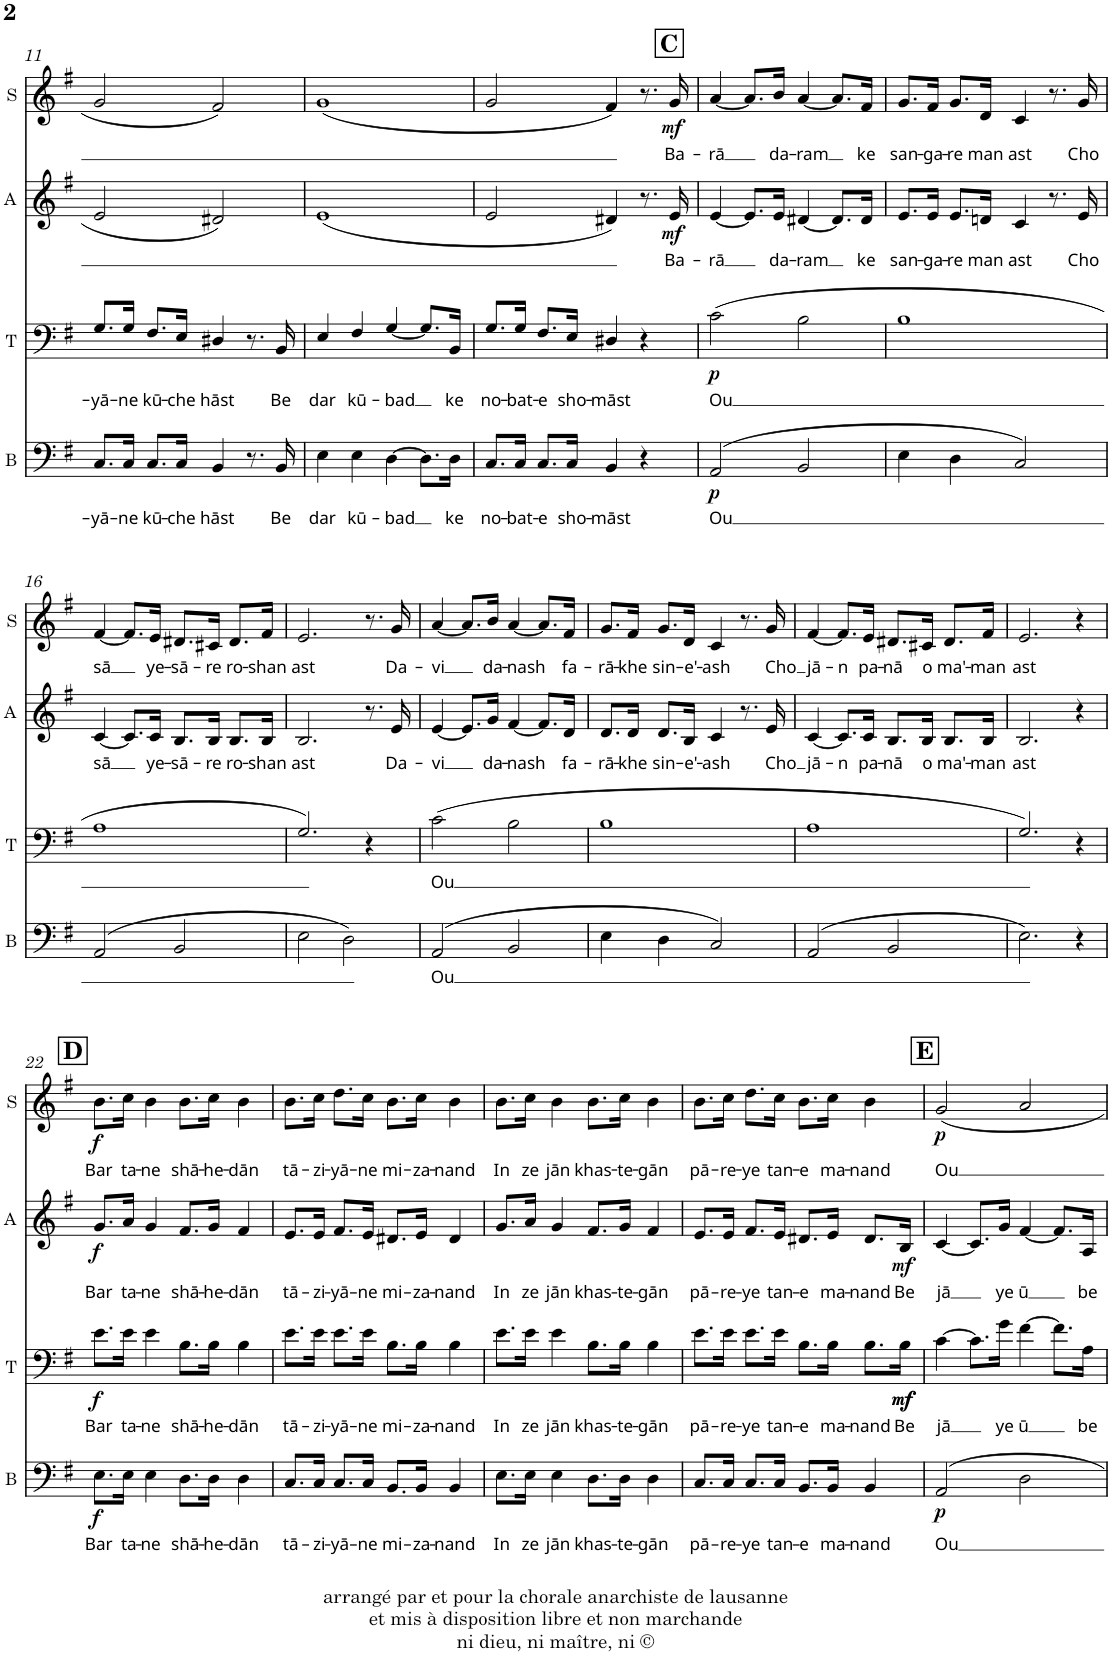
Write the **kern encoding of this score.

**kern	**text	**dynam	**kern	**text	**dynam	**kern	**text	**dynam	**kern	**text	**dynam
*part4	*part4	*part4	*part3	*part3	*part3	*part2	*part2	*part2	*part1	*part1	*part1
*staff4	*staff4	*staff4	*staff3	*staff3	*staff3	*staff2	*staff2	*staff2	*staff1	*staff1	*staff1
*I"Bass	*	*	*I"Tenor	*	*	*I"Alto	*	*	*I"Soprano	*	*
*I'B	*	*	*I'T	*	*	*I'A	*	*	*I'S	*	*
!!LO:PB:g=z
*clefF4	*	*	*clefF4	*	*	*clefG2	*	*	*clefG2	*	*
*k[f#]	*	*	*k[f#]	*	*	*k[f#]	*	*	*k[f#]	*	*
*M4/4	*	*	*M4/4	*	*	*M4/4	*	*	*M4/4	*	*
=11	=11	=11	=11	=11	=11	=11	=11	=11	=11	=11	=11
!	!LO:LY:b	!	!	!LO:LY:b	!	!	!	!	!	!	!
8.C/L	-yā-	.	8.G/L	-yā-	.	2e/	.	.	2g/	.	.
!	!LO:LY:b	!	!	!LO:LY:b	!	!	!	!	!	!	!
16C/Jk	-ne	.	16G/Jk	-ne	.	.	.	.	.	.	.
!	!LO:LY:b	!	!	!LO:LY:b	!	!	!	!	!	!	!
8.C/L	kū-	.	8.F#/L	kū-	.	.	.	.	.	.	.
!	!LO:LY:b	!	!	!LO:LY:b	!	!	!	!	!	!	!
16C/Jk	-che	.	16E/Jk	-che	.	.	.	.	.	.	.
!	!LO:LY:b	!	!	!LO:LY:b	!	!	!	!	!	!	!
4BB/	hāst	.	4D#X/	hāst	.	2d#X/	.	.	2f#/	.	.
8.r	.	.	8.r	.	.	.	.	.	.	.	.
!	!LO:LY:b	!	!	!LO:LY:b	!	!	!	!	!	!	!
16BB/	Be	.	16BB/	Be	.	.	.	.	.	.	.
=12	=12	=12	=12	=12	=12	=12	=12	=12	=12	=12	=12
!	!LO:LY:b	!	!	!LO:LY:b	!	!	!	!	!	!	!
4E\	dar	.	4E/	dar	.	(<1e	.	.	(<1g	.	.
!	!LO:LY:b	!	!	!LO:LY:b	!	!	!	!	!	!	!
4E\	kū-	.	4F#/	kū-	.	.	.	.	.	.	.
!	!LO:LY:b	!	!	!LO:LY:b	!	!	!	!	!	!	!
[>4D\	-bad	.	[<4G/	-bad	.	.	.	.	.	.	.
8.D\L]	.	.	8.G/L]	.	.	.	.	.	.	.	.
!	!LO:LY:b	!	!	!LO:LY:b	!	!	!	!	!	!	!
16D\Jk	ke	.	16BB/Jk	ke	.	.	.	.	.	.	.
!!LO:REH:place=s1:a:B:cj:fs=14:t=C:qo=3.75
=13	=13	=13	=13	=13	=13	=13	=13	=13	=13	=13	=13
!	!LO:LY:b	!	!	!LO:LY:b	!	!	!	!	!	!	!
8.C/L	no-	.	8.G/L	no-	.	2e/	.	.	2g/	.	.
!	!LO:LY:b	!	!	!LO:LY:b	!	!	!	!	!	!	!
16C/Jk	-bat-	.	16G/Jk	-bat-	.	.	.	.	.	.	.
!	!LO:LY:b	!	!	!LO:LY:b	!	!	!	!	!	!	!
8.C/L	-e	.	8.F#/L	-e	.	.	.	.	.	.	.
!	!LO:LY:b	!	!	!LO:LY:b	!	!	!	!	!	!	!
16C/Jk	sho-	.	16E/Jk	sho-	.	.	.	.	.	.	.
!	!LO:LY:b	!	!	!LO:LY:b	!	!	!	!	!	!	!
4BB/	-māst	.	4D#X/	-māst	.	4d#X/)	.	.	4f#/)	.	.
4r	.	.	4r	.	.	8.r	.	.	8.r	.	.
!	!	!	!	!	!	!	!LO:LY:b	!LO:DY:b	!	!LO:LY:b	!LO:DY:b
.	.	.	.	.	.	16e/	Ba-	mf	16g/	Ba-	mf
=14	=14	=14	=14	=14	=14	=14	=14	=14	=14	=14	=14
!	!LO:LY:b	!LO:DY:b	!	!LO:LY:b	!LO:DY:b	!	!LO:LY:b	!	!	!LO:LY:b	!
(>2AA/	Ou	p	(>2c\	Ou	p	[<4e/	-rā	.	[<4a/	-rā	.
.	.	.	.	.	.	8.e/L]	.	.	8.a/L]	.	.
!	!	!	!	!	!	!	!LO:LY:b	!	!	!LO:LY:b	!
.	.	.	.	.	.	16e/Jk	da-	.	16b/Jk	da-	.
!	!	!	!	!	!	!	!LO:LY:b	!	!	!LO:LY:b	!
2BB/	.	.	2B\	.	.	[<4d#X/	-ram	.	[<4a/	-ram	.
.	.	.	.	.	.	8.d#/L]	.	.	8.a/L]	.	.
!	!	!	!	!	!	!	!LO:LY:b	!	!	!LO:LY:b	!
.	.	.	.	.	.	16d#/Jk	ke	.	16f#/Jk	ke	.
=15	=15	=15	=15	=15	=15	=15	=15	=15	=15	=15	=15
!	!	!	!	!	!	!	!LO:LY:b	!	!	!LO:LY:b	!
4E\	.	.	1B	.	.	8.e/L	san-	.	8.g/L	san-	.
!	!	!	!	!	!	!	!LO:LY:b	!	!	!LO:LY:b	!
.	.	.	.	.	.	16e/Jk	-ga-	.	16f#/Jk	-ga-	.
!	!	!	!	!	!	!	!LO:LY:b	!	!	!LO:LY:b	!
4D\	.	.	.	.	.	8.e/L	-re	.	8.g/L	-re	.
!	!	!	!	!	!	!	!LO:LY:b	!	!	!LO:LY:b	!
.	.	.	.	.	.	16dn/Jk	man	.	16d/Jk	man	.
!	!	!	!	!	!	!	!LO:LY:b	!	!	!LO:LY:b	!
2C/)	.	.	.	.	.	4c/	ast	.	4c/	ast	.
.	.	.	.	.	.	8.r	.	.	8.r	.	.
!	!	!	!	!	!	!	!LO:LY:b	!	!	!LO:LY:b	!
.	.	.	.	.	.	16e/	Cho	.	16g/	Cho	.
!!LO:LB:g=z
=16	=16	=16	=16	=16	=16	=16	=16	=16	=16	=16	=16
!	!	!	!	!	!	!	!LO:LY:b	!	!	!LO:LY:b	!
(>2AA/	.	.	1A	.	.	[<4c/	sā	.	[<4f#/	sā	.
.	.	.	.	.	.	8.c/L]	.	.	8.f#/L]	.	.
!	!	!	!	!	!	!	!LO:LY:b	!	!	!LO:LY:b	!
.	.	.	.	.	.	16c/Jk	ye-	.	16e/Jk	ye-	.
!	!	!	!	!	!	!	!LO:LY:b	!	!	!LO:LY:b	!
2BB/	.	.	.	.	.	8.B/L	sā-	.	8.d#X/L	sā-	.
!	!	!	!	!	!	!	!LO:LY:b	!	!	!LO:LY:b	!
.	.	.	.	.	.	16B/Jk	-re	.	16c#X/Jk	-re	.
!	!	!	!	!	!	!	!LO:LY:b	!	!	!LO:LY:b	!
.	.	.	.	.	.	8.B/L	ro-	.	8.d#/L	ro-	.
!	!	!	!	!	!	!	!LO:LY:b	!	!	!LO:LY:b	!
.	.	.	.	.	.	16B/Jk	-shan	.	16f#/Jk	-shan	.
=17	=17	=17	=17	=17	=17	=17	=17	=17	=17	=17	=17
!	!	!	!	!	!	!	!LO:LY:b	!	!	!LO:LY:b	!
2E\	.	.	2.G/)	.	.	2.B/	ast	.	2.e/	ast	.
2D\)	.	.	.	.	.	.	.	.	.	.	.
.	.	.	4r	.	.	8.r	.	.	8.r	.	.
!	!	!	!	!	!	!	!LO:LY:b	!	!	!LO:LY:b	!
.	.	.	.	.	.	16e/	Da-	.	16g/	Da-	.
=18	=18	=18	=18	=18	=18	=18	=18	=18	=18	=18	=18
!	!LO:LY:b	!	!	!LO:LY:b	!	!	!LO:LY:b	!	!	!LO:LY:b	!
(>2AA/	Ou	.	(>2c\	Ou	.	[<4e/	-vi	.	[<4a/	-vi	.
.	.	.	.	.	.	8.e/L]	.	.	8.a/L]	.	.
!	!	!	!	!	!	!	!LO:LY:b	!	!	!LO:LY:b	!
.	.	.	.	.	.	16g/Jk	da-	.	16b/Jk	da-	.
!	!	!	!	!	!	!	!LO:LY:b	!	!	!LO:LY:b	!
2BB/	.	.	2B\	.	.	[<4f#/	-nash	.	[<4a/	-nash	.
.	.	.	.	.	.	8.f#/L]	.	.	8.a/L]	.	.
!	!	!	!	!	!	!	!LO:LY:b	!	!	!LO:LY:b	!
.	.	.	.	.	.	16d/Jk	fa-	.	16f#/Jk	fa-	.
=19	=19	=19	=19	=19	=19	=19	=19	=19	=19	=19	=19
!	!	!	!	!	!	!	!LO:LY:b	!	!	!LO:LY:b	!
4E\	.	.	1B	.	.	8.d/L	-rā-	.	8.g/L	-rā-	.
!	!	!	!	!	!	!	!LO:LY:b	!	!	!LO:LY:b	!
.	.	.	.	.	.	16d/Jk	-khe	.	16f#/Jk	-khe	.
!	!	!	!	!	!	!	!LO:LY:b	!	!	!LO:LY:b	!
4D\	.	.	.	.	.	8.d/L	sin-	.	8.g/L	sin-	.
!	!	!	!	!	!	!	!LO:LY:b	!	!	!LO:LY:b	!
.	.	.	.	.	.	16B/Jk	-e'-	.	16d/Jk	-e'-	.
!	!	!	!	!	!	!	!LO:LY:b	!	!	!LO:LY:b	!
2C/)	.	.	.	.	.	4c/	-ash	.	4c/	-ash	.
.	.	.	.	.	.	8.r	.	.	8.r	.	.
!	!	!	!	!	!	!	!LO:LY:b	!	!	!LO:LY:b	!
.	.	.	.	.	.	16e/	Cho	.	16g/	Cho	.
=20	=20	=20	=20	=20	=20	=20	=20	=20	=20	=20	=20
!	!	!	!	!	!	!	!LO:LY:b	!	!	!LO:LY:b	!
(>2AA/	.	.	1A	.	.	[<4c/	jā-	.	[<4f#/	jā-	.
!	!	!	!	!	!	!	!LO:LY:b	!	!	!LO:LY:b	!
.	.	.	.	.	.	8.c/L]	-n	.	8.f#/L]	-n	.
!	!	!	!	!	!	!	!LO:LY:b	!	!	!LO:LY:b	!
.	.	.	.	.	.	16c/Jk	pa-	.	16e/Jk	pa-	.
!	!	!	!	!	!	!	!LO:LY:b	!	!	!LO:LY:b	!
2BB/	.	.	.	.	.	8.B/L	-nā	.	8.d#X/L	-nā	.
!	!	!	!	!	!	!	!LO:LY:b	!	!	!LO:LY:b	!
.	.	.	.	.	.	16B/Jk	o	.	16c#X/Jk	o	.
!	!	!	!	!	!	!	!LO:LY:b	!	!	!LO:LY:b	!
.	.	.	.	.	.	8.B/L	ma'-	.	8.d#/L	ma'-	.
!	!	!	!	!	!	!	!LO:LY:b	!	!	!LO:LY:b	!
.	.	.	.	.	.	16B/Jk	-man	.	16f#/Jk	-man	.
=21	=21	=21	=21	=21	=21	=21	=21	=21	=21	=21	=21
!	!	!	!	!	!	!	!LO:LY:b	!	!	!LO:LY:b	!
2.E\)	.	.	2.G/)	.	.	2.B/	ast	.	2.e/	ast	.
4r	.	.	4r	.	.	4r	.	.	4r	.	.
!!LO:LB:g=z
!!LO:REH:place=s1:a:B:cj:fs=14:t=D
=22	=22	=22	=22	=22	=22	=22	=22	=22	=22	=22	=22
!	!LO:LY:b	!LO:DY:b	!	!LO:LY:b	!LO:DY:b	!	!LO:LY:b	!LO:DY:b	!	!LO:LY:b	!LO:DY:b
8.E\L	Bar	f	8.e\L	Bar	f	8.g/L	Bar	f	8.b\L	Bar	f
!	!LO:LY:b	!	!	!LO:LY:b	!	!	!LO:LY:b	!	!	!LO:LY:b	!
16E\Jk	ta-	.	16e\Jk	ta-	.	16a/Jk	ta-	.	16cc\Jk	ta-	.
!	!LO:LY:b	!	!	!LO:LY:b	!	!	!LO:LY:b	!	!	!LO:LY:b	!
4E\	-ne	.	4e\	-ne	.	4g/	-ne	.	4b\	-ne	.
!	!LO:LY:b	!	!	!LO:LY:b	!	!	!LO:LY:b	!	!	!LO:LY:b	!
8.D\L	shā-	.	8.B\L	shā-	.	8.f#/L	shā-	.	8.b\L	shā-	.
!	!LO:LY:b	!	!	!LO:LY:b	!	!	!LO:LY:b	!	!	!LO:LY:b	!
16D\Jk	-he-	.	16B\Jk	-he-	.	16g/Jk	-he-	.	16cc\Jk	-he-	.
!	!LO:LY:b	!	!	!LO:LY:b	!	!	!LO:LY:b	!	!	!LO:LY:b	!
4D\	-dān	.	4B\	-dān	.	4f#/	-dān	.	4b\	-dān	.
=23	=23	=23	=23	=23	=23	=23	=23	=23	=23	=23	=23
!	!LO:LY:b	!	!	!LO:LY:b	!	!	!LO:LY:b	!	!	!LO:LY:b	!
8.C/L	tā-	.	8.e\L	tā-	.	8.e/L	tā-	.	8.b\L	tā-	.
!	!LO:LY:b	!	!	!LO:LY:b	!	!	!LO:LY:b	!	!	!LO:LY:b	!
16C/Jk	-zi-	.	16e\Jk	-zi-	.	16e/Jk	-zi-	.	16cc\Jk	-zi-	.
!	!LO:LY:b	!	!	!LO:LY:b	!	!	!LO:LY:b	!	!	!LO:LY:b	!
8.C/L	-yā-	.	8.e\L	-yā-	.	8.f#/L	-yā-	.	8.dd\L	-yā-	.
!	!LO:LY:b	!	!	!LO:LY:b	!	!	!LO:LY:b	!	!	!LO:LY:b	!
16C/Jk	-ne	.	16e\Jk	-ne	.	16e/Jk	-ne	.	16cc\Jk	-ne	.
!	!LO:LY:b	!	!	!LO:LY:b	!	!	!LO:LY:b	!	!	!LO:LY:b	!
8.BB/L	mi-	.	8.B\L	mi-	.	8.d#X/L	mi-	.	8.b\L	mi-	.
!	!LO:LY:b	!	!	!LO:LY:b	!	!	!LO:LY:b	!	!	!LO:LY:b	!
16BB/Jk	-za-	.	16B\Jk	-za-	.	16e/Jk	-za-	.	16cc\Jk	-za-	.
!	!LO:LY:b	!	!	!LO:LY:b	!	!	!LO:LY:b	!	!	!LO:LY:b	!
4BB/	-nand	.	4B\	-nand	.	4d#/	-nand	.	4b\	-nand	.
=24	=24	=24	=24	=24	=24	=24	=24	=24	=24	=24	=24
!	!LO:LY:b	!	!	!LO:LY:b	!	!	!LO:LY:b	!	!	!LO:LY:b	!
8.E\L	In	.	8.e\L	In	.	8.g/L	In	.	8.b\L	In	.
!	!LO:LY:b	!	!	!LO:LY:b	!	!	!LO:LY:b	!	!	!LO:LY:b	!
16E\Jk	ze	.	16e\Jk	ze	.	16a/Jk	ze	.	16cc\Jk	ze	.
!	!LO:LY:b	!	!	!LO:LY:b	!	!	!LO:LY:b	!	!	!LO:LY:b	!
4E\	jān	.	4e\	jān	.	4g/	jān	.	4b\	jān	.
!	!LO:LY:b	!	!	!LO:LY:b	!	!	!LO:LY:b	!	!	!LO:LY:b	!
8.D\L	khas-	.	8.B\L	khas-	.	8.f#/L	khas-	.	8.b\L	khas-	.
!	!LO:LY:b	!	!	!LO:LY:b	!	!	!LO:LY:b	!	!	!LO:LY:b	!
16D\Jk	-te-	.	16B\Jk	-te-	.	16g/Jk	-te-	.	16cc\Jk	-te-	.
!	!LO:LY:b	!	!	!LO:LY:b	!	!	!LO:LY:b	!	!	!LO:LY:b	!
4D\	-gān	.	4B\	-gān	.	4f#/	-gān	.	4b\	-gān	.
=25	=25	=25	=25	=25	=25	=25	=25	=25	=25	=25	=25
!	!LO:LY:b	!	!	!LO:LY:b	!	!	!LO:LY:b	!	!	!LO:LY:b	!
8.C/L	pā-	.	8.e\L	pā-	.	8.e/L	pā-	.	8.b\L	pā-	.
!	!LO:LY:b	!	!	!LO:LY:b	!	!	!LO:LY:b	!	!	!LO:LY:b	!
16C/Jk	-re-	.	16e\Jk	-re-	.	16e/Jk	-re-	.	16cc\Jk	-re-	.
!	!LO:LY:b	!	!	!LO:LY:b	!	!	!LO:LY:b	!	!	!LO:LY:b	!
8.C/L	-ye	.	8.e\L	-ye	.	8.f#/L	-ye	.	8.dd\L	-ye	.
!	!LO:LY:b	!	!	!LO:LY:b	!	!	!LO:LY:b	!	!	!LO:LY:b	!
16C/Jk	tan-	.	16e\Jk	tan-	.	16e/Jk	tan-	.	16cc\Jk	tan-	.
!	!LO:LY:b	!	!	!LO:LY:b	!	!	!LO:LY:b	!	!	!LO:LY:b	!
8.BB/L	-e	.	8.B\L	-e	.	8.d#X/L	-e	.	8.b\L	-e	.
!	!LO:LY:b	!	!	!LO:LY:b	!	!	!LO:LY:b	!	!	!LO:LY:b	!
16BB/Jk	ma-	.	16B\Jk	ma-	.	16e/Jk	ma-	.	16cc\Jk	ma-	.
!	!LO:LY:b	!	!	!LO:LY:b	!	!	!LO:LY:b	!	!	!LO:LY:b	!
4BB/	-nand	.	8.B\L	-nand	.	8.d#/L	-nand	.	4b\	-nand	.
!	!	!	!	!LO:LY:b	!LO:DY:b	!	!LO:LY:b	!	!	!	!
!	!	!	!	!	!LO:DY:n=1:b	!	!	!LO:DY:b	!	!	!
.	.	.	16B\Jk	Be	mf mf	16B/Jk	Be	mf	.	.	.
!!LO:REH:place=s1:a:B:cj:fs=14:t=E
=26	=26	=26	=26	=26	=26	=26	=26	=26	=26	=26	=26
!	!LO:LY:b	!LO:DY:b	!	!LO:LY:b	!	!	!LO:LY:b	!	!	!LO:LY:b	!LO:DY:b
2AA/	Ou	p	[>4c\	jā	.	[<4c/	jā	.	2g/	Ou	p
.	.	.	8.c\L]	.	.	8.c/L]	.	.	.	.	.
!	!	!	!	!LO:LY:b	!	!	!LO:LY:b	!	!	!	!
.	.	.	16g\Jk	ye	.	16g/Jk	ye	.	.	.	.
!	!	!	!	!LO:LY:b	!	!	!LO:LY:b	!	!	!	!
2D\	.	.	[>4f#\	ū	.	[<4f#/	ū	.	2a/	.	.
.	.	.	8.f#\L]	.	.	8.f#/L]	.	.	.	.	.
!	!	!	!	!LO:LY:b	!	!	!LO:LY:b	!	!	!	!
.	.	.	16A\Jk	be	.	16A/Jk	be	.	.	.	.
=	=	=	=	=	=	=	=	=	=	=	=
*-	*-	*-	*-	*-	*-	*-	*-	*-	*-	*-	*-
